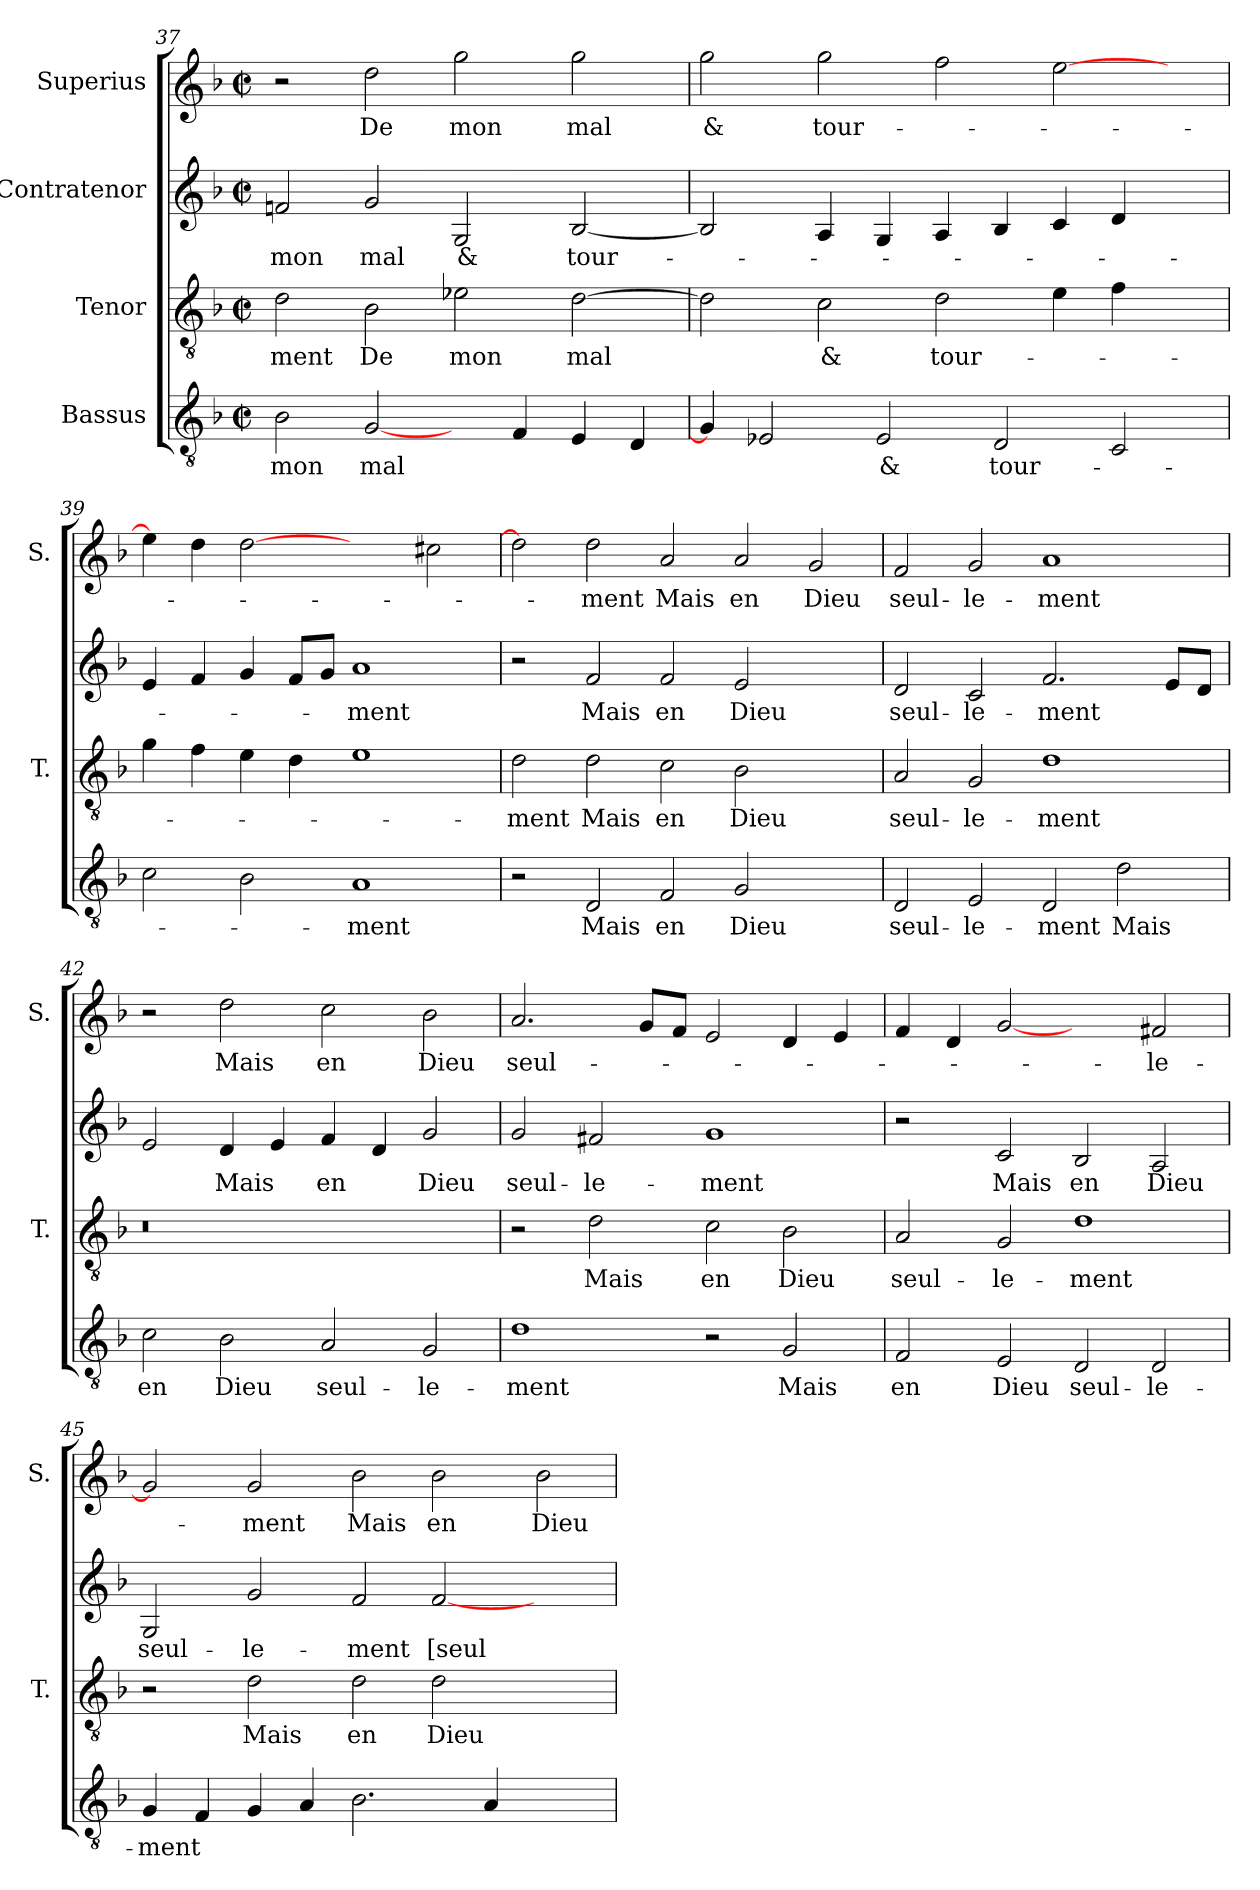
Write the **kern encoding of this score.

**kern	**text	**kern	**text	**kern	**text	**kern	**text
*part4	*part4	*part3	*part3	*part2	*part2	*part1	*part1
*staff4	*staff4	*staff3	*staff3	*staff2	*staff2	*staff1	*staff1
*I"Bassus	*	*I"Tenor	*	*I"Contratenor	*	*I"Superius	*
*	*	*I'T.	*	*	*	*I'S.	*
*clefGv2	*	*clefGv2	*	*clefG2	*	*clefG2	*
*k[b-]	*	*k[b-]	*	*k[b-]	*	*k[b-]	*
*F:	*	*F:	*	*F:	*	*F:	*
*M2/2	*	*M2/2	*	*M2/2	*	*M2/2	*
*met(c|)	*	*met(c|)	*	*met(c|)	*	*met(c|)	*
=37	=37	=37	=37	=37	=37	=37	=37
2B-\	mon	2d\	-ment	2fn/	mon	2r	.
[2G/	mal	2B-\	De	2g/	mal	2dd\	De
4ryy	.	2e-X\	mon	2G/	&	2gg\	mon
4F/	.	.	.	.	.	.	.
4E/	.	[2d\	mal	[2B-/	tour-	2gg\	mal
4D/	.	.	.	.	.	.	.
=38	=38	=38	=38	=38	=38	=38	=38
4G/]	.	2d\]	.	2B-/]	.	2gg\	&
2E-X/	.	.	.	.	.	.	.
.	.	2c\	&	4A/	.	2gg\	tour-
2E-/	&	.	.	4G/	.	.	.
.	.	2d\	tour-	4A/	.	2ff\	.
2D/	tour-	.	.	4B-/	.	.	.
.	.	4e\	.	4c/	.	[2ee\	.
2C/	.	4f\	.	4d/	.	.	.
.	.	4ryy	.	4ryy	.	4ryy	.
=39	=39	=39	=39	=39	=39	=39	=39
2c\	.	4g\	.	4e/	.	4ee\]	.
.	.	4f\	.	4f/	.	4dd\	.
2B-\	.	4e\	.	4g/	.	[2dd\	.
.	.	4d\	.	8f/L	.	.	.
.	.	.	.	8g/J	.	.	.
1A/	-ment	1e\	.	1a/	-ment	2ryy	.
.	.	.	.	.	.	2cc#X\	.
=40	=40	=40	=40	=40	=40	=40	=40
2r	.	2d\	-ment	2r	.	2dd\]	.
2D/	Mais	2d\	Mais	2f/	Mais	2dd\	-ment
2F/	en	2c\	en	2f/	en	2a/	Mais
2G/	Dieu	2B-\	Dieu	2e/	Dieu	2a/	en
2ryy	.	2ryy	.	2ryy	.	2g/	Dieu
!!LO:LB:g=z
=41	=41	=41	=41	=41	=41	=41	=41
2D/	seul-	2A/	seul-	2d/	seul-	2f/	seul-
2E/	-le-	2G/	-le-	2c/	-le-	2g/	-le-
2D/	-ment	1d\	-ment	2.f/	-ment	1a/	-ment
2d\	Mais	.	.	.	.	.	.
.	.	.	.	8e/L	.	.	.
.	.	.	.	8d/J	.	.	.
=42	=42	=42	=42	=42	=42	=42	=42
!	!	!LO:N:vis=0	!	!	!	!	!
2c\	en	1r	.	2e/	.	2r	.
2B-\	Dieu	.	.	4d/	Mais	2dd\	Mais
.	.	.	.	4e/	.	.	.
2A/	seul-	1ryy	.	4f/	en	2cc\	en
.	.	.	.	4d/	.	.	.
2G/	-le-	.	.	2g/	Dieu	2b-\	Dieu
=43	=43	=43	=43	=43	=43	=43	=43
1d\	-ment	2r	.	2g/	seul-	2.a/	seul-
.	.	2d\	Mais	2f#X/	-le-	.	.
.	.	.	.	.	.	8g/L	.
.	.	.	.	.	.	8f/J	.
2r	.	2c\	en	1g/	-ment	2e/	.
2G/	Mais	2B-\	Dieu	.	.	4d/	.
.	.	.	.	.	.	4e/	.
=44	=44	=44	=44	=44	=44	=44	=44
2F/	en	2A/	seul-	2r	.	4f/	.
.	.	.	.	.	.	4d/	.
2E/	Dieu	2G/	-le-	2c/	Mais	[2g/	.
2D/	seul-	1d\	-ment	2B-/	en	2ryy	.
2D/	-le-	.	.	2A/	Dieu	2f#X/	-le-
=45	=45	=45	=45	=45	=45	=45	=45
4G/	-ment	2r	.	2G/	seul-	2g/]	.
4F/	.	.	.	.	.	.	.
4G/	.	2d\	Mais	2g/	-le-	2g/	-ment
4A/	.	.	.	.	.	.	.
2.B-\	.	2d\	en	2f/	-ment	2b-\	Mais
.	.	2d\	Dieu	[2f/	[seul-	2b-\	en
4A/	.	.	.	.	.	.	.
2ryy	.	2ryy	.	2ryy	.	2b-\	Dieu
=	=	=	=	=	=	=	=
*-	*-	*-	*-	*-	*-	*-	*-
